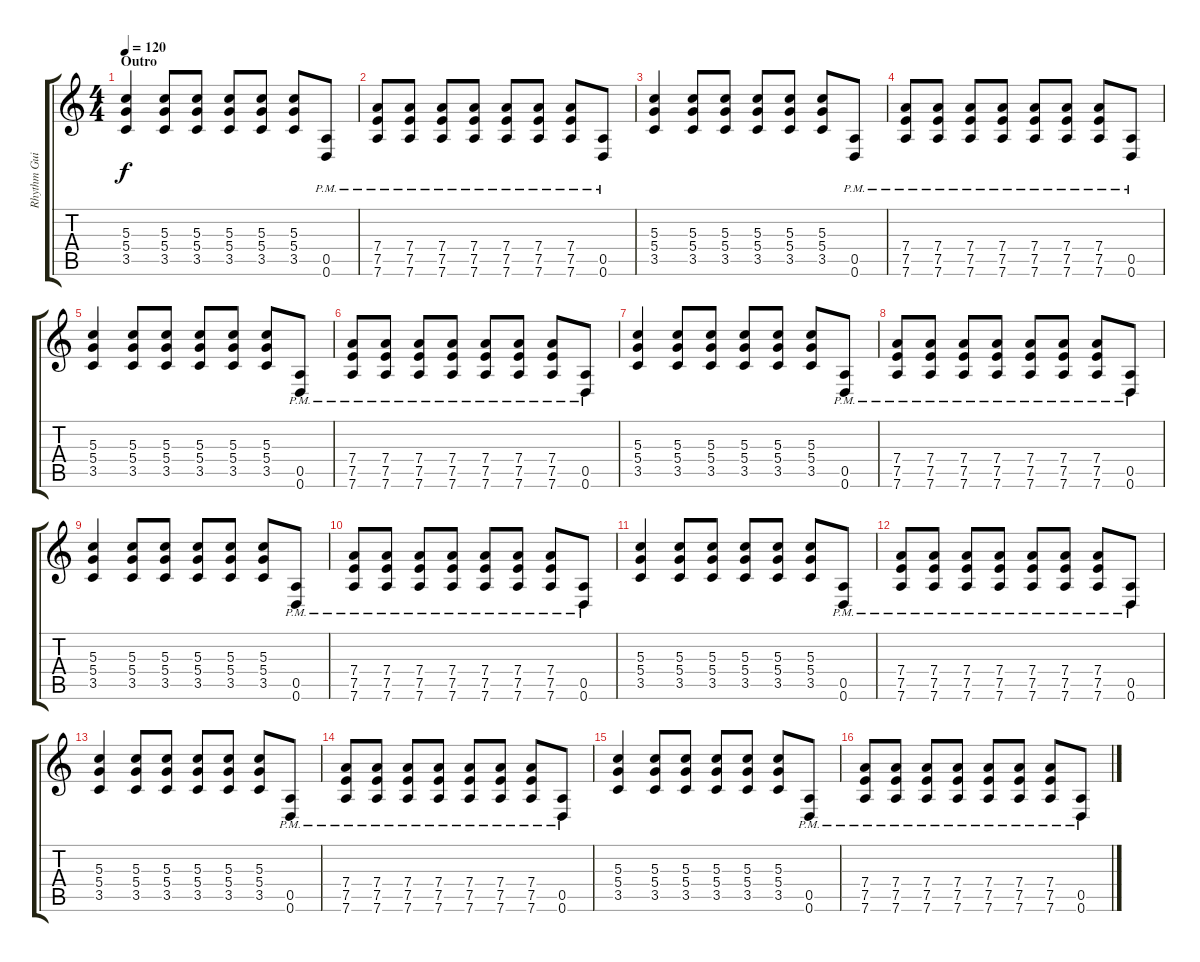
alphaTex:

\track ("Rhythm Guitar" "Rhythm Gui") {instrument distortionguitar}
\staff {score tabs}
\tuning (E4 B3 G3 D3 A2 D2) {hide}
\ts (4 4)
\section ("" "Outro")
\tempo 120
\clef g2
\ks c
(5.3 5.4 3.5).4{dy f} (5.3 5.4 3.5).8 (5.3 5.4 3.5).8 (5.3 5.4 3.5).8 (5.3 5.4 3.5).8 (5.3 5.4 3.5).8 (0.5 0.6{pm}).8 |
(7.4 7.5 7.6{pm}).8 (7.4 7.5 7.6{pm}).8 (7.4 7.5 7.6{pm}).8 (7.4 7.5 7.6{pm}).8 (7.4 7.5 7.6{pm}).8 (7.4 7.5 7.6{pm}).8 (7.4 7.5 7.6{pm}).8 (0.5 0.6{pm}).8 |
(5.3 5.4 3.5).4 (5.3 5.4 3.5).8 (5.3 5.4 3.5).8 (5.3 5.4 3.5).8 (5.3 5.4 3.5).8 (5.3 5.4 3.5).8 (0.5 0.6{pm}).8 |
(7.4 7.5 7.6{pm}).8 (7.4 7.5 7.6{pm}).8 (7.4 7.5 7.6{pm}).8 (7.4 7.5 7.6{pm}).8 (7.4 7.5 7.6{pm}).8 (7.4 7.5 7.6{pm}).8 (7.4 7.5 7.6{pm}).8 (0.5 0.6{pm}).8 |
(5.3 5.4 3.5).4 (5.3 5.4 3.5).8 (5.3 5.4 3.5).8 (5.3 5.4 3.5).8 (5.3 5.4 3.5).8 (5.3 5.4 3.5).8 (0.5 0.6{pm}).8 |
(7.4 7.5 7.6{pm}).8 (7.4 7.5 7.6{pm}).8 (7.4 7.5 7.6{pm}).8 (7.4 7.5 7.6{pm}).8 (7.4 7.5 7.6{pm}).8 (7.4 7.5 7.6{pm}).8 (7.4 7.5 7.6{pm}).8 (0.5 0.6{pm}).8 |
(5.3 5.4 3.5).4 (5.3 5.4 3.5).8 (5.3 5.4 3.5).8 (5.3 5.4 3.5).8 (5.3 5.4 3.5).8 (5.3 5.4 3.5).8 (0.5 0.6{pm}).8 |
(7.4 7.5 7.6{pm}).8 (7.4 7.5 7.6{pm}).8 (7.4 7.5 7.6{pm}).8 (7.4 7.5 7.6{pm}).8 (7.4 7.5 7.6{pm}).8 (7.4 7.5 7.6{pm}).8 (7.4 7.5 7.6{pm}).8 (0.5 0.6{pm}).8 |
(5.3 5.4 3.5).4 (5.3 5.4 3.5).8 (5.3 5.4 3.5).8 (5.3 5.4 3.5).8 (5.3 5.4 3.5).8 (5.3 5.4 3.5).8 (0.5 0.6{pm}).8 |
(7.4 7.5 7.6{pm}).8 (7.4 7.5 7.6{pm}).8 (7.4 7.5 7.6{pm}).8 (7.4 7.5 7.6{pm}).8 (7.4 7.5 7.6{pm}).8 (7.4 7.5 7.6{pm}).8 (7.4 7.5 7.6{pm}).8 (0.5 0.6{pm}).8 |
(5.3 5.4 3.5).4 (5.3 5.4 3.5).8 (5.3 5.4 3.5).8 (5.3 5.4 3.5).8 (5.3 5.4 3.5).8 (5.3 5.4 3.5).8 (0.5 0.6{pm}).8 |
(7.4 7.5 7.6{pm}).8 (7.4 7.5 7.6{pm}).8 (7.4 7.5 7.6{pm}).8 (7.4 7.5 7.6{pm}).8 (7.4 7.5 7.6{pm}).8 (7.4 7.5 7.6{pm}).8 (7.4 7.5 7.6{pm}).8 (0.5 0.6{pm}).8 |
(5.3 5.4 3.5).4 (5.3 5.4 3.5).8 (5.3 5.4 3.5).8 (5.3 5.4 3.5).8 (5.3 5.4 3.5).8 (5.3 5.4 3.5).8 (0.5 0.6{pm}).8 |
(7.4 7.5 7.6{pm}).8 (7.4 7.5 7.6{pm}).8 (7.4 7.5 7.6{pm}).8 (7.4 7.5 7.6{pm}).8 (7.4 7.5 7.6{pm}).8 (7.4 7.5 7.6{pm}).8 (7.4 7.5 7.6{pm}).8 (0.5 0.6{pm}).8 |
(5.3 5.4 3.5).4 (5.3 5.4 3.5).8 (5.3 5.4 3.5).8 (5.3 5.4 3.5).8 (5.3 5.4 3.5).8 (5.3 5.4 3.5).8 (0.5 0.6{pm}).8 |
(7.4 7.5 7.6{pm}).8 (7.4 7.5 7.6{pm}).8 (7.4 7.5 7.6{pm}).8 (7.4 7.5 7.6{pm}).8 (7.4 7.5 7.6{pm}).8 (7.4 7.5 7.6{pm}).8 (7.4 7.5 7.6{pm}).8 (0.5 0.6{pm}).8
